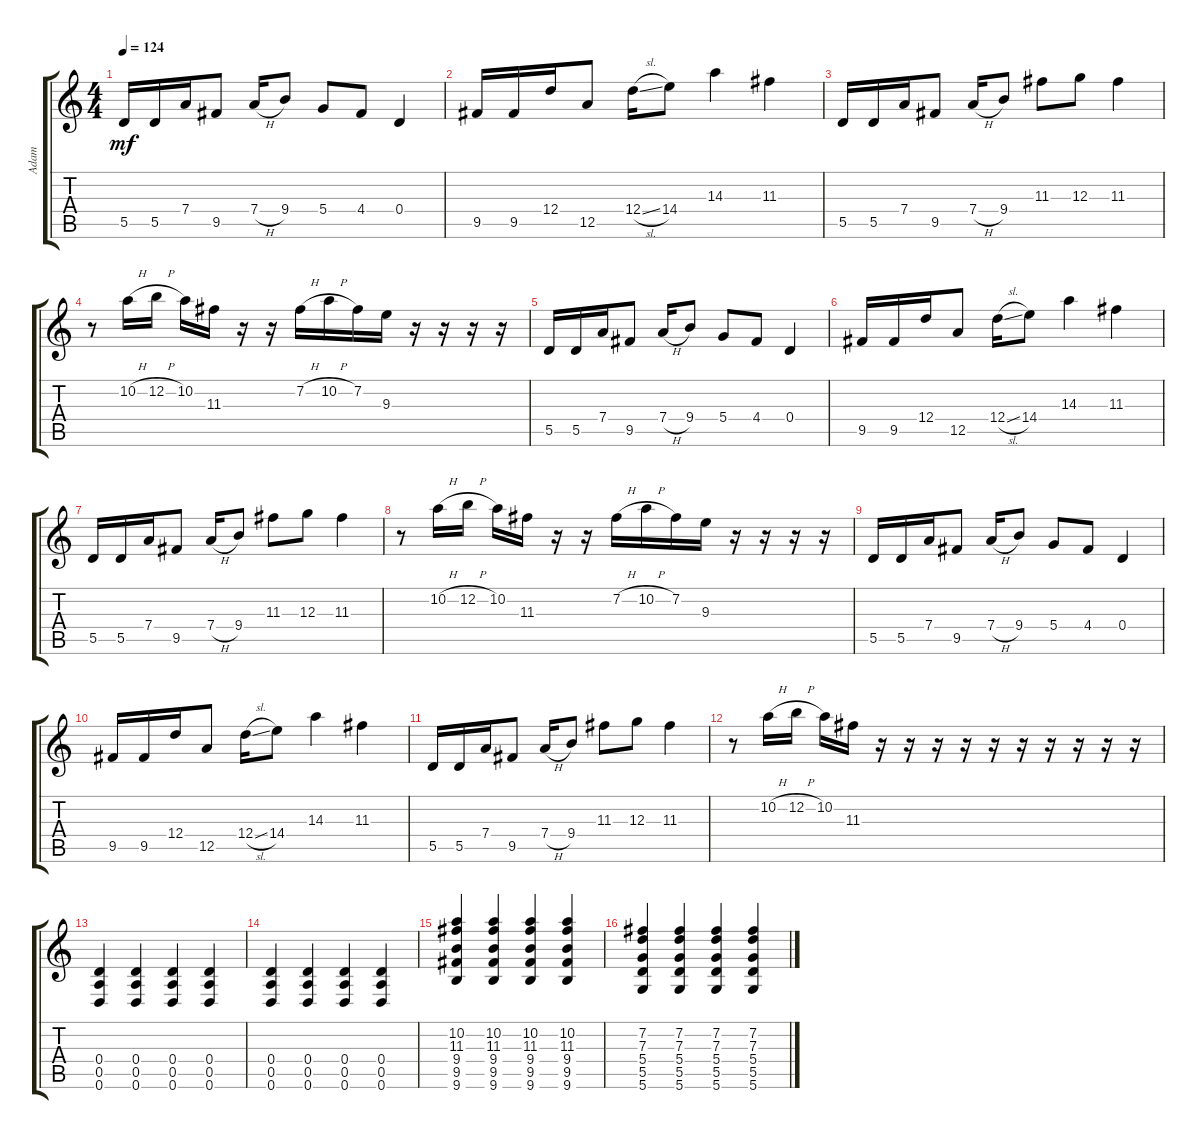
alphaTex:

\track ("Adam" "Adam") {instrument distortionguitar}
\staff {score tabs}
\tuning (E4 B3 G3 D3 A2 D2) {hide}
\ts (4 4)
\tempo 124
\clef g2
\ks c
5.5.16{dy mf} 5.5.16 7.4.16 9.5.8 7.4{h}.16 9.4.8 5.4.8 4.4.8 0.4.4 |
9.5.16 9.5.16 12.4.16 12.5.8 12.4{sl}.16 14.4.8 14.3.4 11.3.4 |
5.5.16 5.5.16 7.4.16 9.5.8 7.4{h}.16 9.4.8 11.3.8 12.3.8 11.3.4 |
r.8 10.2{h}.16 12.2{h}.16 10.2.16 11.3.16 r.16 r.16 7.2{h}.16 10.2{h}.16 7.2.16 9.3.16 r.16 r.16 r.16 r.16 |
5.5.16 5.5.16 7.4.16 9.5.8 7.4{h}.16 9.4.8 5.4.8 4.4.8 0.4.4 |
9.5.16 9.5.16 12.4.16 12.5.8 12.4{sl}.16 14.4.8 14.3.4 11.3.4 |
5.5.16 5.5.16 7.4.16 9.5.8 7.4{h}.16 9.4.8 11.3.8 12.3.8 11.3.4 |
r.8 10.2{h}.16 12.2{h}.16 10.2.16 11.3.16 r.16 r.16 7.2{h}.16 10.2{h}.16 7.2.16 9.3.16 r.16 r.16 r.16 r.16 |
5.5.16 5.5.16 7.4.16 9.5.8 7.4{h}.16 9.4.8 5.4.8 4.4.8 0.4.4 |
9.5.16 9.5.16 12.4.16 12.5.8 12.4{sl}.16 14.4.8 14.3.4 11.3.4 |
5.5.16 5.5.16 7.4.16 9.5.8 7.4{h}.16 9.4.8 11.3.8 12.3.8 11.3.4 |
r.8 10.2{h}.16 12.2{h}.16 10.2.16 11.3.16 r.16 r.16 r.16 r.16 r.16 r.16 r.16 r.16 r.16 r.16 |
(0.4 0.5 0.6).4{instrument distortionguitar} (0.4 0.5 0.6).4 (0.4 0.5 0.6).4 (0.4 0.5 0.6).4 |
(0.4 0.5 0.6).4 (0.4 0.5 0.6).4 (0.4 0.5 0.6).4 (0.4 0.5 0.6).4 |
(10.2 11.3 9.4 9.5 9.6).4 (10.2 11.3 9.4 9.5 9.6).4 (10.2 11.3 9.4 9.5 9.6).4 (10.2 11.3 9.4 9.5 9.6).4 |
(7.2 7.3 5.4 5.5 5.6).4 (7.2 7.3 5.4 5.5 5.6).4 (7.2 7.3 5.4 5.5 5.6).4 (7.2 7.3 5.4 5.5 5.6).4
